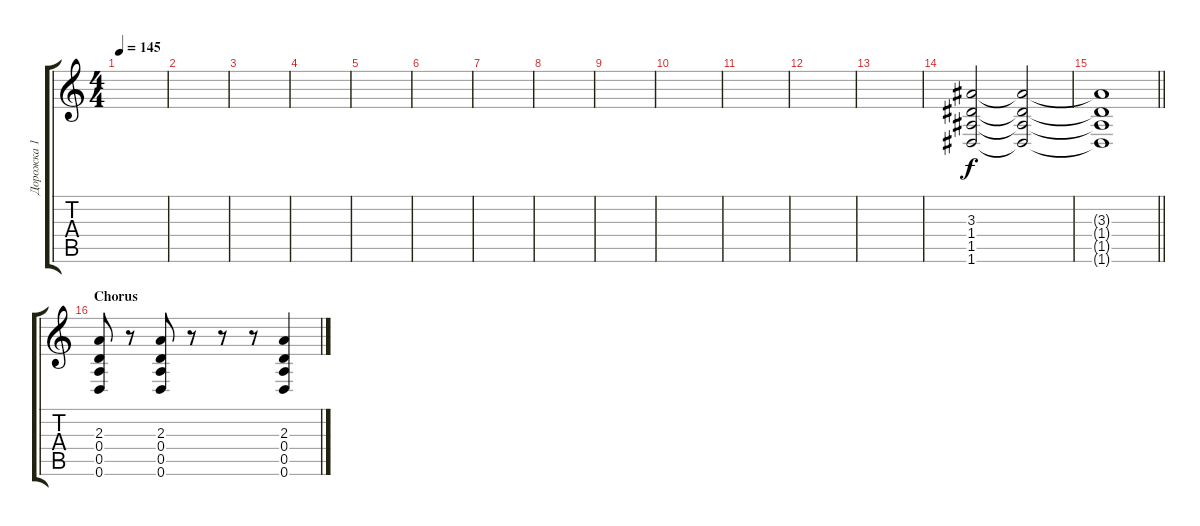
\track ("Дорожка 1" "Дорожка 1") {instrument distortionguitar}
\staff {score tabs}
\tuning (E4 B3 G3 D3 A2 D2) {hide}
\ts (4 4)
\tempo 145
\clef g2
\ks c
|
|
|
|
|
|
|
|
|
|
|
|
|
(3.3 1.4 1.5 1.6).2 (3.3{t} 1.4{t} 1.5{t} 1.6{t}).2 |
\barLineRight lightlight
(3.3{t} 1.4{t} 1.5{t} 1.6{t}).1 |
\section ("" "Chorus")
(2.3 0.4 0.5 0.6).8 r.8 (2.3 0.4 0.5 0.6).8 r.8 r.8 r.8 (2.3 0.4 0.5 0.6).4
